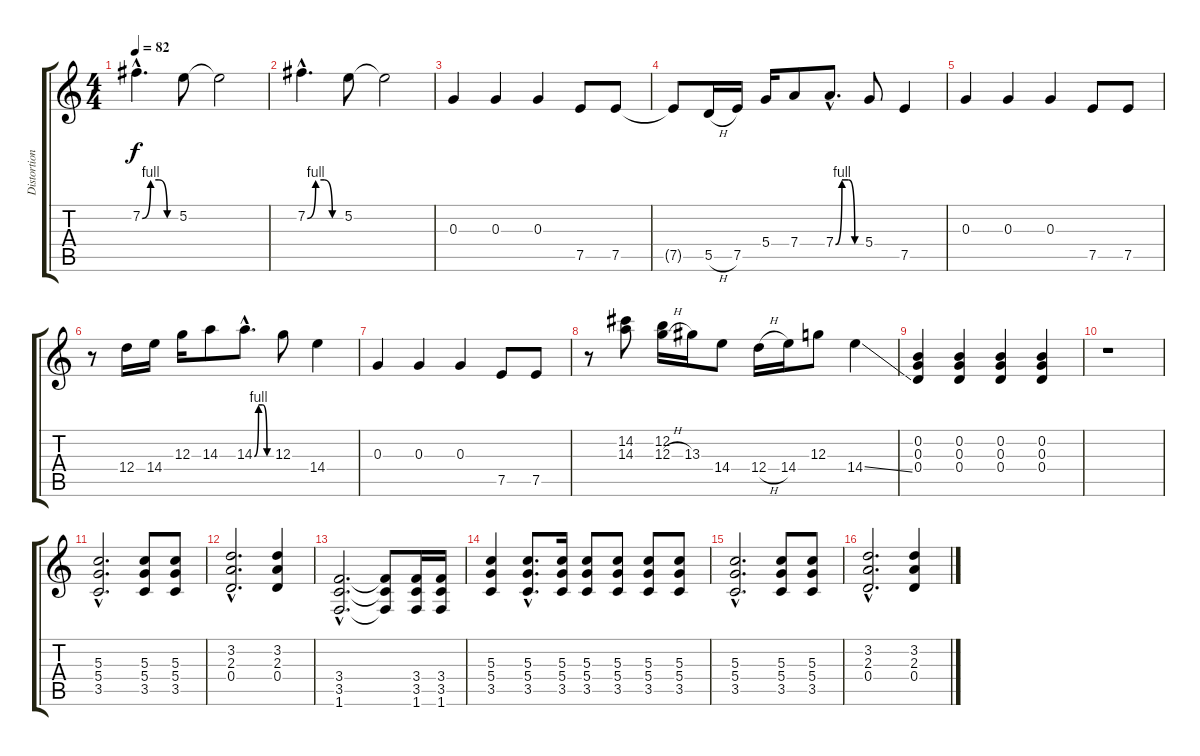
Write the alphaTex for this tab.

\track ("Distortion Guitar" "Distortion") {instrument distortionguitar}
\staff {score tabs}
\tuning (E4 B3 G3 D3 A2 E2) {hide}
\ts (4 4)
\tempo 82
\clef g2
\ks c
7.2{be (custom 0 0 15 4 30 4 45 0 60 0) hac}.4{d dy f} 5.2.8 5.2{t}.2 |
7.2{be (custom 0 0 15 4 30 4 45 0 60 0) hac}.4{d} 5.2.8 5.2{t}.2 |
0.3.4 0.3.4 0.3.4 7.5.8 7.5.8 |
7.5{t}.8 5.5{h}.16 7.5.16 5.4.16 7.4.8 7.4{be (custom 0 0 15 4 30 4 45 0 60 0) hac}.8{d} 5.4.8 7.5.4 |
0.3.4 0.3.4 0.3.4 7.5.8 7.5.8 |
r.8 12.4.16 14.4.16 12.3.16 14.3.8 14.3{be (custom 0 0 15 4 30 4 45 0 60 0) hac}.8{d} 12.3.8 14.4.4 |
0.3.4 0.3.4 0.3.4 7.5.8 7.5.8 |
r.8 (14.2 14.3).8 (12.2 12.3{h}).16 13.3.16 14.4.8 12.4{h}.16 14.4.16 12.3.8 14.4{ss}.4 |
(0.2 0.3 0.4).4 (0.2 0.3 0.4).4 (0.2 0.3 0.4).4 (0.2 0.3 0.4).4 |
r.1 |
(5.3{hac} 5.4{hac} 3.5{hac}).2{d} (5.3 5.4 3.5).8 (5.3 5.4 3.5).8 |
(3.2{hac} 2.3{hac} 0.4{hac}).2{d} (3.2 2.3 0.4).4 |
(3.4{hac} 3.5{hac} 1.6{hac}).2{d} (3.4{t} 3.5{t} 1.6{t}).8 (3.4 3.5 1.6).16 (3.4 3.5 1.6).16 |
(5.3 5.4 3.5).4 (5.3{hac} 5.4{hac} 3.5{hac}).8{d} (5.3 5.4 3.5).16 (5.3 5.4 3.5).8 (5.3 5.4 3.5).8 (5.3 5.4 3.5).8 (5.3 5.4 3.5).8 |
(5.3{hac} 5.4{hac} 3.5{hac}).2{d} (5.3 5.4 3.5).8 (5.3 5.4 3.5).8 |
(3.2{hac} 2.3{hac} 0.4{hac}).2{d} (3.2 2.3 0.4).4
